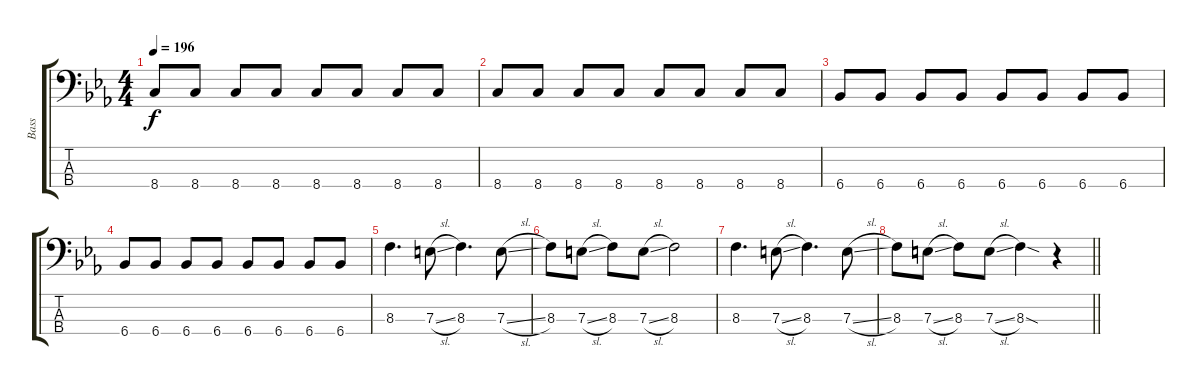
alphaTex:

\track ("Bass" "Bass") {instrument electricbasspick}
\staff {score tabs}
\tuning (G2 D2 A1 E1) {hide}
\ts (4 4)
\tempo 196
\clef f4
\ks eb
8.4.8{dy f} 8.4.8 8.4.8 8.4.8 8.4.8 8.4.8 8.4.8 8.4.8 |
8.4.8 8.4.8 8.4.8 8.4.8 8.4.8 8.4.8 8.4.8 8.4.8 |
6.4.8 6.4.8 6.4.8 6.4.8 6.4.8 6.4.8 6.4.8 6.4.8 |
6.4.8 6.4.8 6.4.8 6.4.8 6.4.8 6.4.8 6.4.8 6.4.8 |
8.3.4{d} 7.3{sl}.8 8.3.4{d} 7.3{sl}.8 |
8.3.8 7.3{sl}.8 8.3.8 7.3{sl}.8 8.3.2 |
8.3.4{d} 7.3{sl}.8 8.3.4{d} 7.3{sl}.8 |
\barLineRight lightlight
8.3.8 7.3{sl}.8 8.3.8 7.3{sl}.8 8.3{sod}.4 r.4
